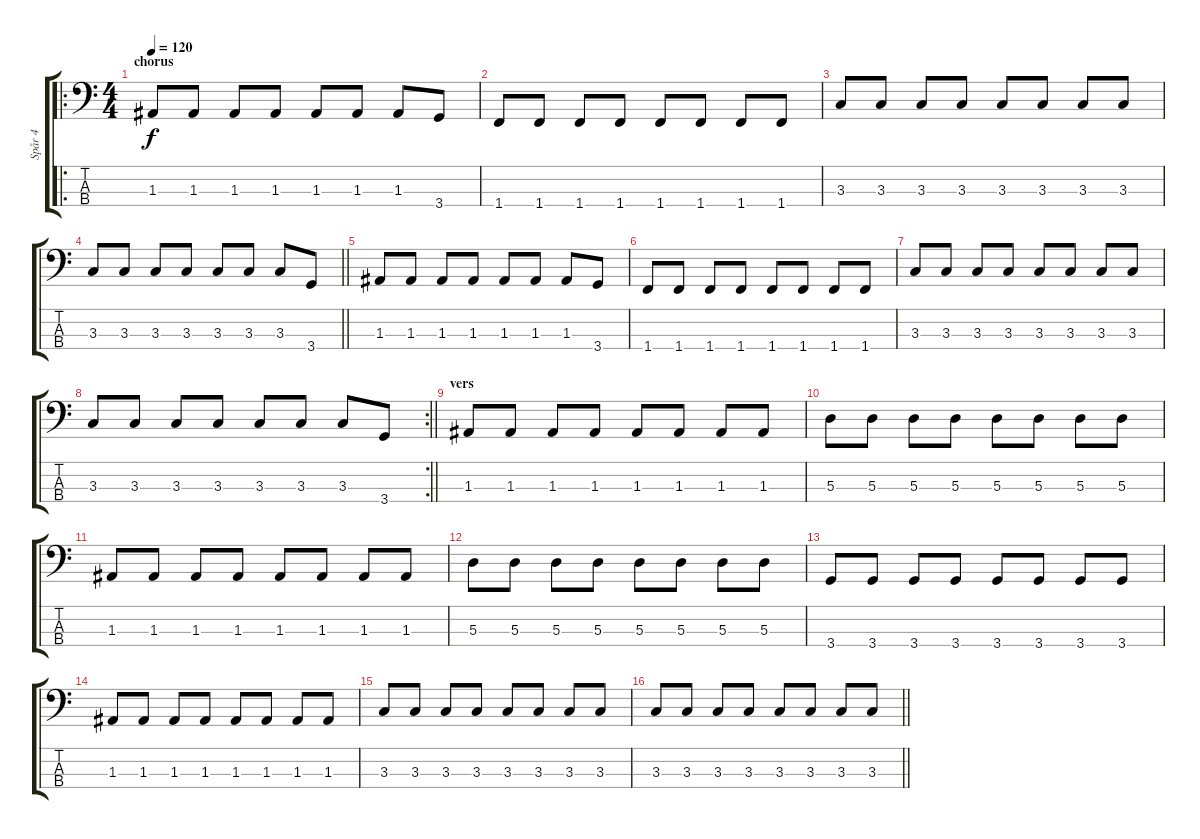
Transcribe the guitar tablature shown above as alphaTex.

\track ("Spår 4" "Spår 4") {instrument electricbassfinger}
\staff {score tabs}
\tuning (G2 D2 A1 E1) {hide}
\ro
\ts (4 4)
\section ("" "chorus")
\tempo 120
\clef f4
\ks c
1.3.8{dy f} 1.3.8 1.3.8 1.3.8 1.3.8 1.3.8 1.3.8 3.4.8 |
1.4.8 1.4.8 1.4.8 1.4.8 1.4.8 1.4.8 1.4.8 1.4.8 |
3.3.8 3.3.8 3.3.8 3.3.8 3.3.8 3.3.8 3.3.8 3.3.8 |
\barLineRight lightlight
3.3.8 3.3.8 3.3.8 3.3.8 3.3.8 3.3.8 3.3.8 3.4.8 |
1.3.8 1.3.8 1.3.8 1.3.8 1.3.8 1.3.8 1.3.8 3.4.8 |
1.4.8 1.4.8 1.4.8 1.4.8 1.4.8 1.4.8 1.4.8 1.4.8 |
3.3.8 3.3.8 3.3.8 3.3.8 3.3.8 3.3.8 3.3.8 3.3.8 |
\rc 2
\barLineRight lightlight
3.3.8 3.3.8 3.3.8 3.3.8 3.3.8 3.3.8 3.3.8 3.4.8 |
\section ("" "vers")
1.3.8 1.3.8 1.3.8 1.3.8 1.3.8 1.3.8 1.3.8 1.3.8 |
5.3.8 5.3.8 5.3.8 5.3.8 5.3.8 5.3.8 5.3.8 5.3.8 |
1.3.8 1.3.8 1.3.8 1.3.8 1.3.8 1.3.8 1.3.8 1.3.8 |
5.3.8 5.3.8 5.3.8 5.3.8 5.3.8 5.3.8 5.3.8 5.3.8 |
3.4.8 3.4.8 3.4.8 3.4.8 3.4.8 3.4.8 3.4.8 3.4.8 |
1.3.8 1.3.8 1.3.8 1.3.8 1.3.8 1.3.8 1.3.8 1.3.8 |
3.3.8 3.3.8 3.3.8 3.3.8 3.3.8 3.3.8 3.3.8 3.3.8 |
\barLineRight lightlight
3.3.8 3.3.8 3.3.8 3.3.8 3.3.8 3.3.8 3.3.8 3.3.8
